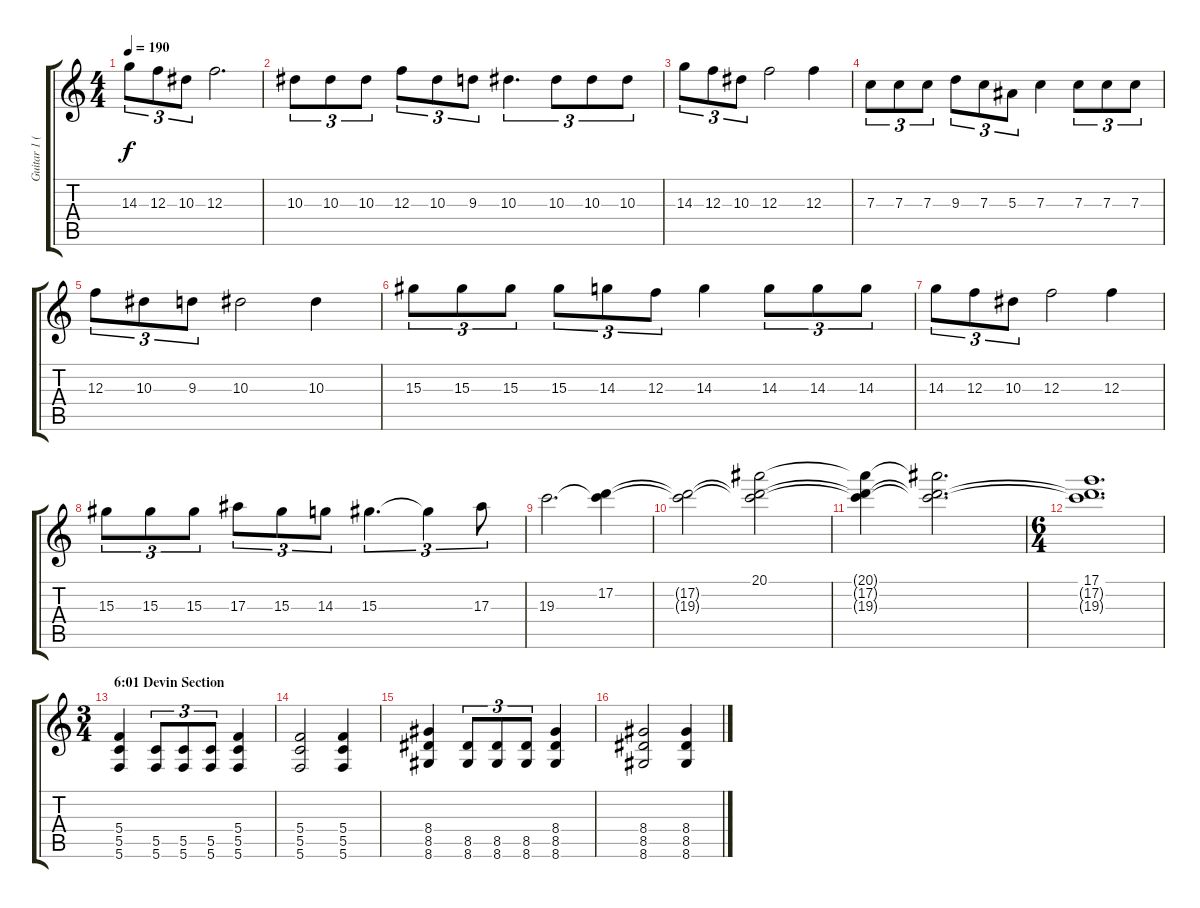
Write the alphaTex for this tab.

\track ("Guitar 1 (Teemu)" "Guitar 1 (") {instrument distortionguitar}
\staff {score tabs}
\tuning (D4 A3 F3 C3 G2 C2) {hide}
\ts (4 4)
\tempo 190
\clef g2
\ks c
14.3.8{tu (3 2) dy f} 12.3.8{tu (3 2)} 10.3.8{tu (3 2)} 12.3.2{d} |
10.3.8{tu (3 2)} 10.3.8{tu (3 2)} 10.3.8{tu (3 2)} 12.3.8{tu (3 2)} 10.3.8{tu (3 2)} 9.3.8{tu (3 2)} 10.3.4{d tu (3 2)} 10.3.8{tu (3 2)} 10.3.8{tu (3 2)} 10.3.8{tu (3 2)} |
14.3.8{tu (3 2)} 12.3.8{tu (3 2)} 10.3.8{tu (3 2)} 12.3.2 12.3.4 |
7.3.8{tu (3 2)} 7.3.8{tu (3 2)} 7.3.8{tu (3 2)} 9.3.8{tu (3 2)} 7.3.8{tu (3 2)} 5.3.8{tu (3 2)} 7.3.4 7.3.8{tu (3 2)} 7.3.8{tu (3 2)} 7.3.8{tu (3 2)} |
12.3.8{tu (3 2)} 10.3.8{tu (3 2)} 9.3.8{tu (3 2)} 10.3.2 10.3.4 |
15.3.8{tu (3 2)} 15.3.8{tu (3 2)} 15.3.8{tu (3 2)} 15.3.8{tu (3 2)} 14.3.8{tu (3 2)} 12.3.8{tu (3 2)} 14.3.4 14.3.8{tu (3 2)} 14.3.8{tu (3 2)} 14.3.8{tu (3 2)} |
14.3.8{tu (3 2)} 12.3.8{tu (3 2)} 10.3.8{tu (3 2)} 12.3.2 12.3.4 |
15.3.8{tu (3 2)} 15.3.8{tu (3 2)} 15.3.8{tu (3 2)} 17.3.8{tu (3 2)} 15.3.8{tu (3 2)} 14.3.8{tu (3 2)} 15.3.4{d tu (3 2)} 15.3{t}.4{tu (3 2)} 17.3.8{tu (3 2)} |
19.3.2{d} (17.2 19.3{t}).4 |
(17.2{t} 19.3{t}).2 (20.1 17.2{t} 19.3{t}).2 |
(20.1{t} 17.2{t} 19.3{t}).4 (20.1{t} 17.2{t} 19.3{t}).2{d} |
\ts (6 4)
(17.1 17.2{t} 19.3{t}).1{d} |
\ts (3 4)
\section ("" "6:01 Devin Section")
(5.4 5.5 5.6).4 (5.5 5.6).8{tu (3 2)} (5.5 5.6).8{tu (3 2)} (5.5 5.6).8{tu (3 2)} (5.4 5.5 5.6).4 |
(5.4 5.5 5.6).2 (5.4 5.5 5.6).4 |
(8.4 8.5 8.6).4 (8.5 8.6).8{tu (3 2)} (8.5 8.6).8{tu (3 2)} (8.5 8.6).8{tu (3 2)} (8.4 8.5 8.6).4 |
(8.4 8.5 8.6).2 (8.4 8.5 8.6).4
